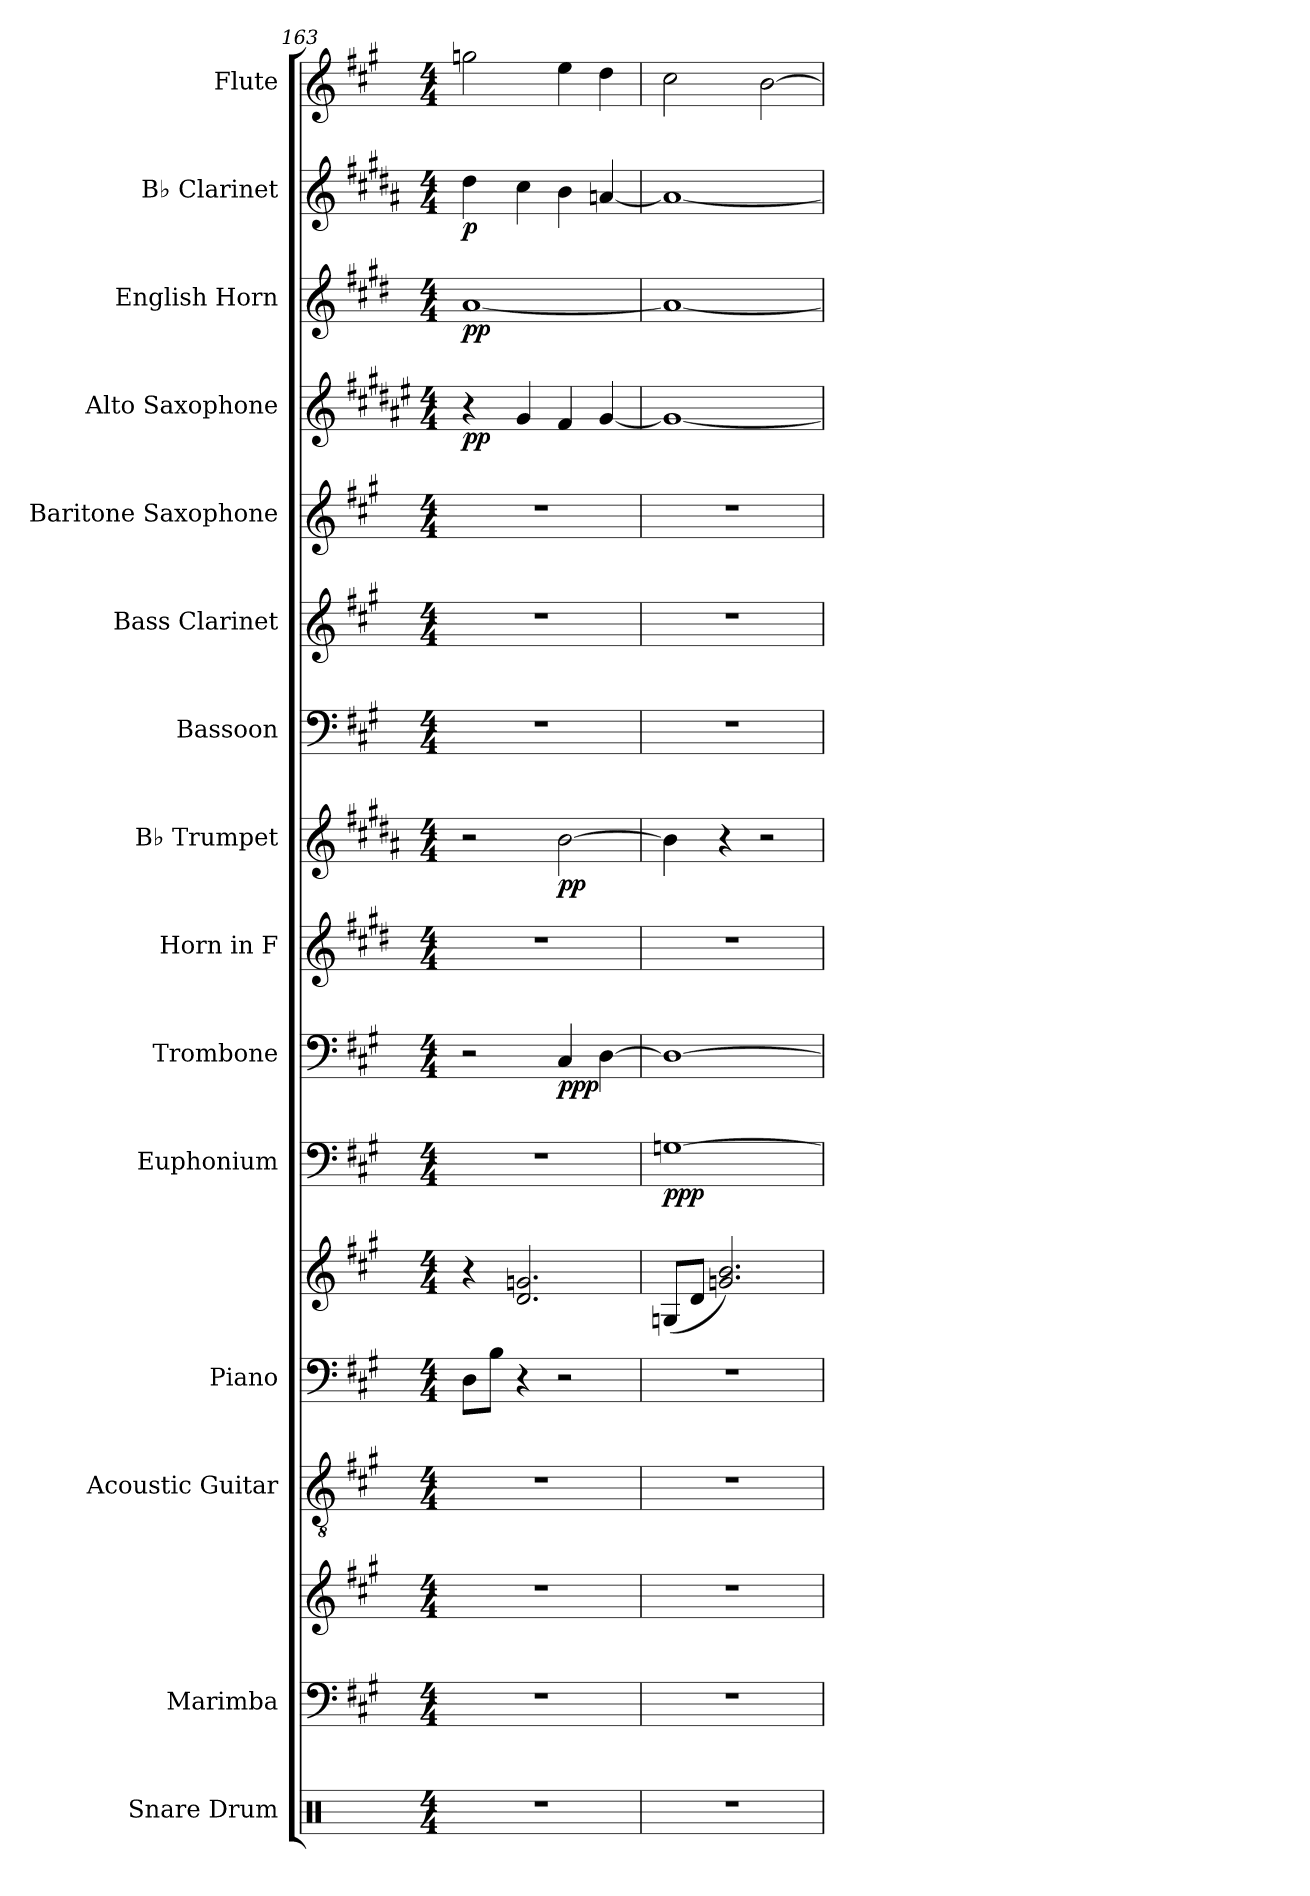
**kern	**kern	**kern	**kern	**kern	**kern	**kern	**dynam	**kern	**dynam	**kern	**kern	**dynam	**kern	**kern	**kern	**kern	**dynam	**kern	**dynam	**kern	**dynam	**kern
*part15	*part14	*part14	*part13	*part12	*part12	*part11	*part11	*part10	*part10	*part9	*part8	*part8	*part7	*part6	*part5	*part4	*part4	*part3	*part3	*part2	*part2	*part1
*staff17	*staff16	*staff15	*staff14	*staff13	*staff12	*staff11	*staff11	*staff10	*staff10	*staff9	*staff8	*staff8	*staff7	*staff6	*staff5	*staff4	*staff4	*staff3	*staff3	*staff2	*staff2	*staff1
*I"Snare Drum	*I"Marimba	*	*I"Acoustic Guitar	*I"Piano	*	*I"Euphonium	*	*I"Trombone	*	*I"Horn in F	*I"B♭ Trumpet	*	*I"Bassoon	*I"Bass Clarinet	*I"Baritone Saxophone	*I"Alto Saxophone	*	*I"English Horn	*	*I"B♭ Clarinet	*	*I"Flute
*I'Sn. Dr.	*I'Mrm.	*	*I'Guit.	*I'Pno.	*	*I'Eu.	*	*I'Trb.	*	*	*I'B♭ Tpt.	*	*I'Bsn.	*I'B. Cl.	*I'Bar. Sax.	*I'A. Sax.	*	*I'E. Hn.	*	*I'B♭ Cl.	*	*I'Fl.
*clefX	*clefF4	*clefG2	*clefGv2	*clefF4	*clefG2	*clefF4	*	*clefF4	*	*clefG2	*clefG2	*	*clefF4	*clefG2	*clefG2	*clefG2	*	*clefG2	*	*clefG2	*	*clefG2
*	*	*	*	*	*	*	*	*	*	*ITrd4c7	*ITrd1c2	*	*	*ITrd8c14	*ITrd12c21	*ITrd5c9	*	*ITrd4c7	*	*ITrd1c2	*	*
*k[]	*k[f#c#g#]	*k[f#c#g#]	*k[f#c#g#]	*k[f#c#g#]	*k[f#c#g#]	*k[f#c#g#]	*	*k[f#c#g#]	*	*k[f#c#g#]	*k[f#c#g#]	*	*k[f#c#g#]	*k[f#c#g#]	*k[f#c#g#]	*k[f#c#g#]	*	*k[f#c#g#]	*	*k[f#c#g#]	*	*k[f#c#g#]
*M4/4	*M4/4	*M4/4	*M4/4	*M4/4	*M4/4	*M4/4	*	*M4/4	*	*M4/4	*M4/4	*	*M4/4	*M4/4	*M4/4	*M4/4	*	*M4/4	*	*M4/4	*	*M4/4
=163	=163	=163	=163	=163	=163	=163	=163	=163	=163	=163	=163	=163	=163	=163	=163	=163	=163	=163	=163	=163	=163	=163
!	!	!	!	!	!	!	!	!	!	!	!	!	!	!	!	!	!LO:DY:b	!	!LO:DY:b	!	!LO:DY:b	!
1r	1r	1r	1r	8D\L	4r	1r	.	2r	.	1r	2r	.	1r	1r	1r	4r	pp	[1d	pp	4cc#\	p	2ggn\
.	.	.	.	8B\J	.	.	.	.	.	.	.	.	.	.	.	.	.	.	.	.	.	.
.	.	.	.	4r	2.d/ 2.gn/	.	.	.	.	.	.	.	.	.	.	4B/	.	.	.	4b\	.	.
!	!	!	!	!	!	!	!	!	!LO:DY:b	!	!	!LO:DY:b	!	!	!	!	!	!	!	!	!	!
.	.	.	.	2r	.	.	.	4C#/	ppp	.	[2a\	pp	.	.	.	4A/	.	.	.	4a\	.	4ee\
.	.	.	.	.	.	.	.	[4D\	.	.	.	.	.	.	.	[4B/	.	.	.	[4gn/	.	4dd\
=164	=164	=164	=164	=164	=164	=164	=164	=164	=164	=164	=164	=164	=164	=164	=164	=164	=164	=164	=164	=164	=164	=164
!	!	!	!	!	!	!	!LO:DY:b	!	!	!	!	!	!	!	!	!	!	!	!	!	!	!
1r	1r	1r	1r	1r	(8Gn/L	[1Gn	ppp	1D_	.	1r	4a\]	.	1r	1r	1r	1B_	.	1d_	.	1g_	.	2cc#\
.	.	.	.	.	8d/J	.	.	.	.	.	.	.	.	.	.	.	.	.	.	.	.	.
.	.	.	.	.	2.gn/ 2.b/)	.	.	.	.	.	4r	.	.	.	.	.	.	.	.	.	.	.
.	.	.	.	.	.	.	.	.	.	.	2r	.	.	.	.	.	.	.	.	.	.	[2b\
=	=	=	=	=	=	=	=	=	=	=	=	=	=	=	=	=	=	=	=	=	=	=
*-	*-	*-	*-	*-	*-	*-	*-	*-	*-	*-	*-	*-	*-	*-	*-	*-	*-	*-	*-	*-	*-	*-
